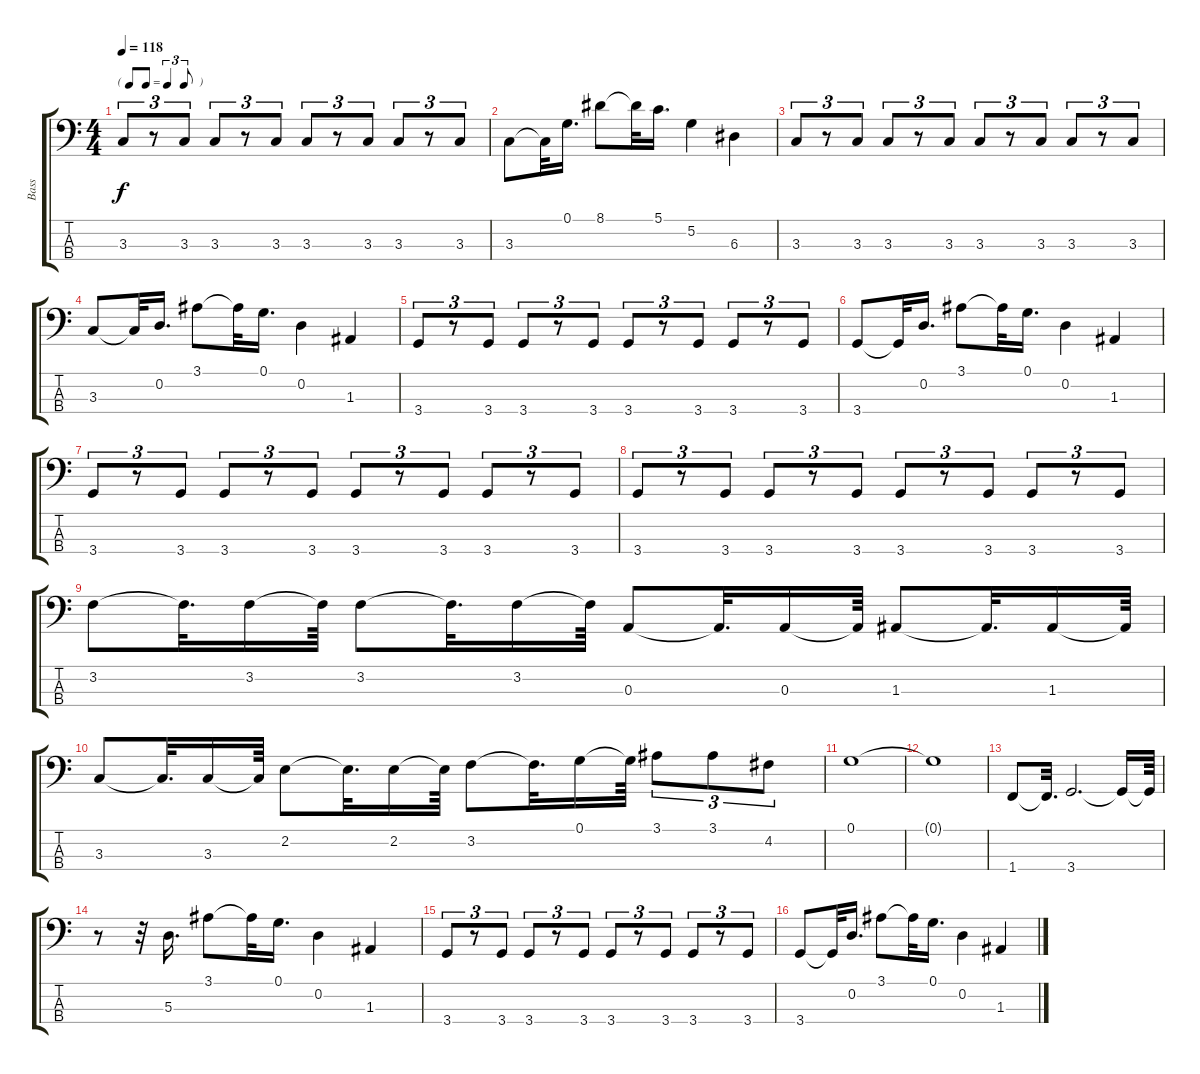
\track ("Bass" "Bass") {instrument electricbassfinger}
\staff {score tabs}
\tuning (G2 D2 A1 E1) {hide}
\ts (4 4)
\tf triplet8th
\tempo 118
\clef f4
\ks c
3.3.8{tu (3 2) dy f} r.8{tu (3 2)} 3.3.8{tu (3 2)} 3.3.8{tu (3 2)} r.8{tu (3 2)} 3.3.8{tu (3 2)} 3.3.8{tu (3 2)} r.8{tu (3 2)} 3.3.8{tu (3 2)} 3.3.8{tu (3 2)} r.8{tu (3 2)} 3.3.8{tu (3 2)} |
3.3.8 3.3{t}.32 0.1.16{d} 8.1.8 8.1{t}.32 5.1.16{d} 5.2.4 6.3.4 |
3.3.8{tu (3 2)} r.8{tu (3 2)} 3.3.8{tu (3 2)} 3.3.8{tu (3 2)} r.8{tu (3 2)} 3.3.8{tu (3 2)} 3.3.8{tu (3 2)} r.8{tu (3 2)} 3.3.8{tu (3 2)} 3.3.8{tu (3 2)} r.8{tu (3 2)} 3.3.8{tu (3 2)} |
3.3.8 3.3{t}.32 0.2.16{d} 3.1.8 3.1{t}.32 0.1.16{d} 0.2.4 1.3.4 |
3.4.8{tu (3 2)} r.8{tu (3 2)} 3.4.8{tu (3 2)} 3.4.8{tu (3 2)} r.8{tu (3 2)} 3.4.8{tu (3 2)} 3.4.8{tu (3 2)} r.8{tu (3 2)} 3.4.8{tu (3 2)} 3.4.8{tu (3 2)} r.8{tu (3 2)} 3.4.8{tu (3 2)} |
3.4.8 3.4{t}.32 0.2.16{d} 3.1.8 3.1{t}.32 0.1.16{d} 0.2.4 1.3.4 |
3.4.8{tu (3 2)} r.8{tu (3 2)} 3.4.8{tu (3 2)} 3.4.8{tu (3 2)} r.8{tu (3 2)} 3.4.8{tu (3 2)} 3.4.8{tu (3 2)} r.8{tu (3 2)} 3.4.8{tu (3 2)} 3.4.8{tu (3 2)} r.8{tu (3 2)} 3.4.8{tu (3 2)} |
3.4.8{tu (3 2)} r.8{tu (3 2)} 3.4.8{tu (3 2)} 3.4.8{tu (3 2)} r.8{tu (3 2)} 3.4.8{tu (3 2)} 3.4.8{tu (3 2)} r.8{tu (3 2)} 3.4.8{tu (3 2)} 3.4.8{tu (3 2)} r.8{tu (3 2)} 3.4.8{tu (3 2)} |
3.2.8 3.2{t}.32{d} 3.2.16 3.2{t}.64 3.2.8 3.2{t}.32{d} 3.2.16 3.2{t}.64 0.3.8 0.3{t}.32{d} 0.3.16 0.3{t}.64 1.3.8 1.3{t}.32{d} 1.3.16 1.3{t}.64 |
3.3.8 3.3{t}.32{d} 3.3.16 3.3{t}.64 2.2.8 2.2{t}.32{d} 2.2.16 2.2{t}.64 3.2.8 3.2{t}.32{d} 0.1.16 0.1{t}.64 3.1.8{tu (3 2)} 3.1.8{tu (3 2)} 4.2.8{tu (3 2)} |
0.1.1 |
0.1{t}.1 |
1.4.8 1.4{t}.32{d} 3.4.2{d} 3.4{t}.16 3.4{t}.64 |
r.8 r.32 5.3.16{d} 3.1.8 3.1{t}.32 0.1.16{d} 0.2.4 1.3.4 |
3.4.8{tu (3 2)} r.8{tu (3 2)} 3.4.8{tu (3 2)} 3.4.8{tu (3 2)} r.8{tu (3 2)} 3.4.8{tu (3 2)} 3.4.8{tu (3 2)} r.8{tu (3 2)} 3.4.8{tu (3 2)} 3.4.8{tu (3 2)} r.8{tu (3 2)} 3.4.8{tu (3 2)} |
3.4.8 3.4{t}.32 0.2.16{d} 3.1.8 3.1{t}.32 0.1.16{d} 0.2.4 1.3.4
